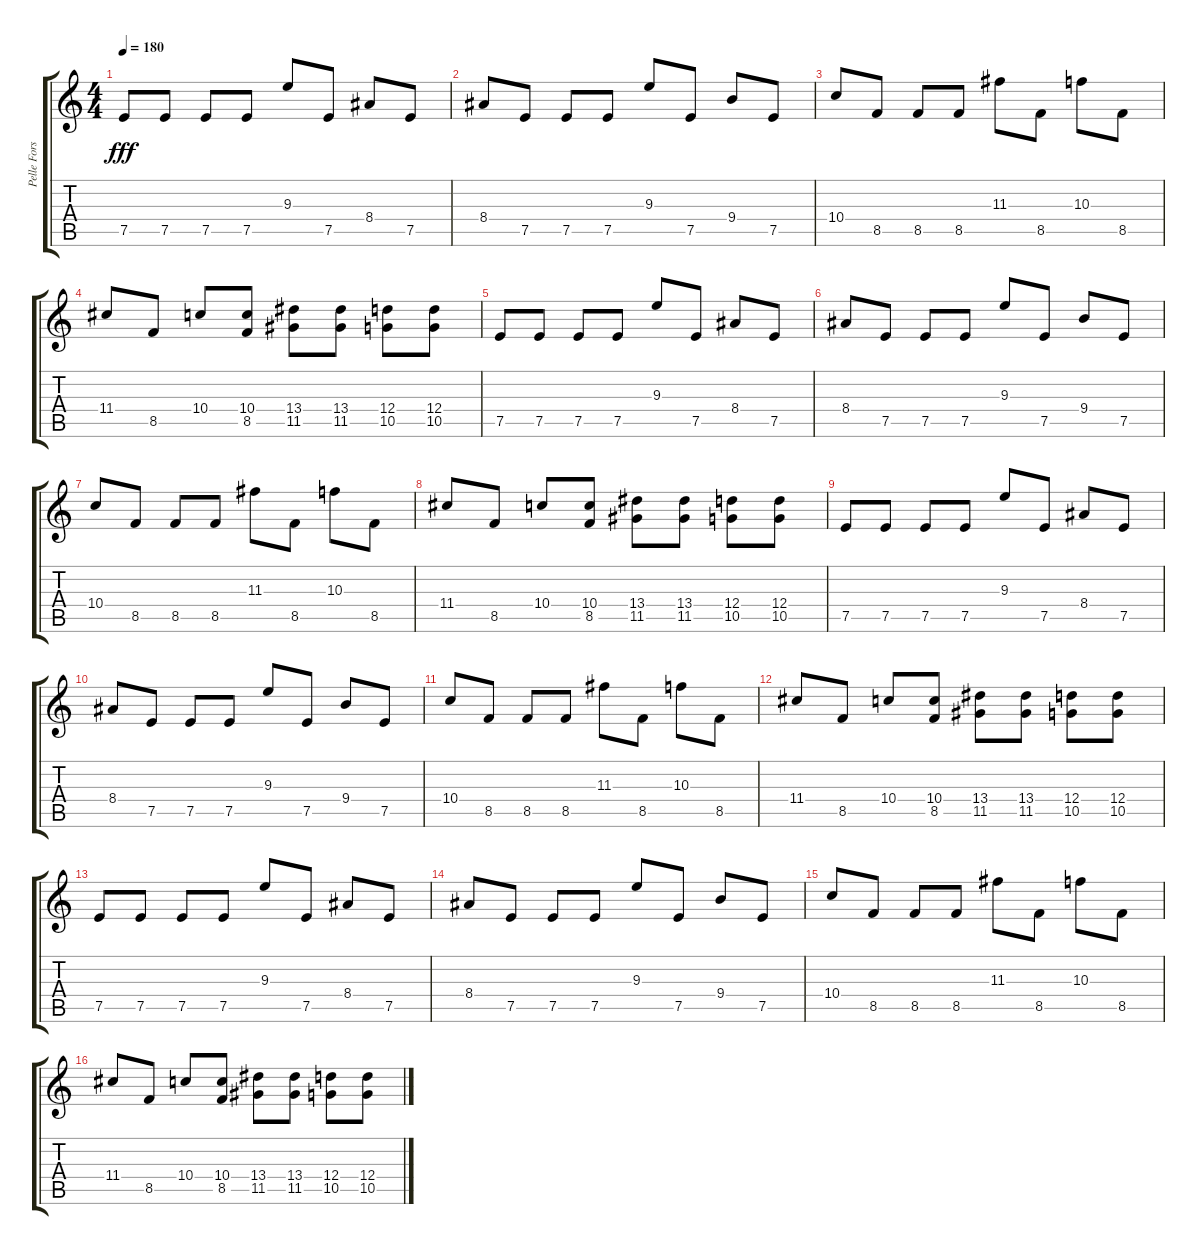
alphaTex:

\track ("Pelle Forsberg" "Pelle Fors") {instrument distortionguitar}
\staff {score tabs}
\tuning (E4 B3 G3 D3 A2 E2) {hide}
\ts (4 4)
\tempo 180
\clef g2
\ks c
7.5.8{dy fff instrument distortionguitar} 7.5.8 7.5.8 7.5.8 9.3.8 7.5.8 8.4.8 7.5.8 |
8.4.8 7.5.8 7.5.8 7.5.8 9.3.8 7.5.8 9.4.8 7.5.8 |
10.4.8 8.5.8 8.5.8 8.5.8 11.3.8 8.5.8 10.3.8 8.5.8 |
11.4.8 8.5.8 10.4.8 (10.4 8.5).8 (13.4 11.5).8 (13.4 11.5).8 (12.4 10.5).8 (12.4 10.5).8 |
7.5.8 7.5.8 7.5.8 7.5.8 9.3.8 7.5.8 8.4.8 7.5.8 |
8.4.8 7.5.8 7.5.8 7.5.8 9.3.8 7.5.8 9.4.8 7.5.8 |
10.4.8 8.5.8 8.5.8 8.5.8 11.3.8 8.5.8 10.3.8 8.5.8 |
11.4.8 8.5.8 10.4.8 (10.4 8.5).8 (13.4 11.5).8 (13.4 11.5).8 (12.4 10.5).8 (12.4 10.5).8 |
7.5.8 7.5.8 7.5.8 7.5.8 9.3.8 7.5.8 8.4.8 7.5.8 |
8.4.8 7.5.8 7.5.8 7.5.8 9.3.8 7.5.8 9.4.8 7.5.8 |
10.4.8 8.5.8 8.5.8 8.5.8 11.3.8 8.5.8 10.3.8 8.5.8 |
11.4.8 8.5.8 10.4.8 (10.4 8.5).8 (13.4 11.5).8 (13.4 11.5).8 (12.4 10.5).8 (12.4 10.5).8 |
7.5.8 7.5.8 7.5.8 7.5.8 9.3.8 7.5.8 8.4.8 7.5.8 |
8.4.8 7.5.8 7.5.8 7.5.8 9.3.8 7.5.8 9.4.8 7.5.8 |
10.4.8 8.5.8 8.5.8 8.5.8 11.3.8 8.5.8 10.3.8 8.5.8 |
11.4.8 8.5.8 10.4.8 (10.4 8.5).8 (13.4 11.5).8 (13.4 11.5).8 (12.4 10.5).8 (12.4 10.5).8
